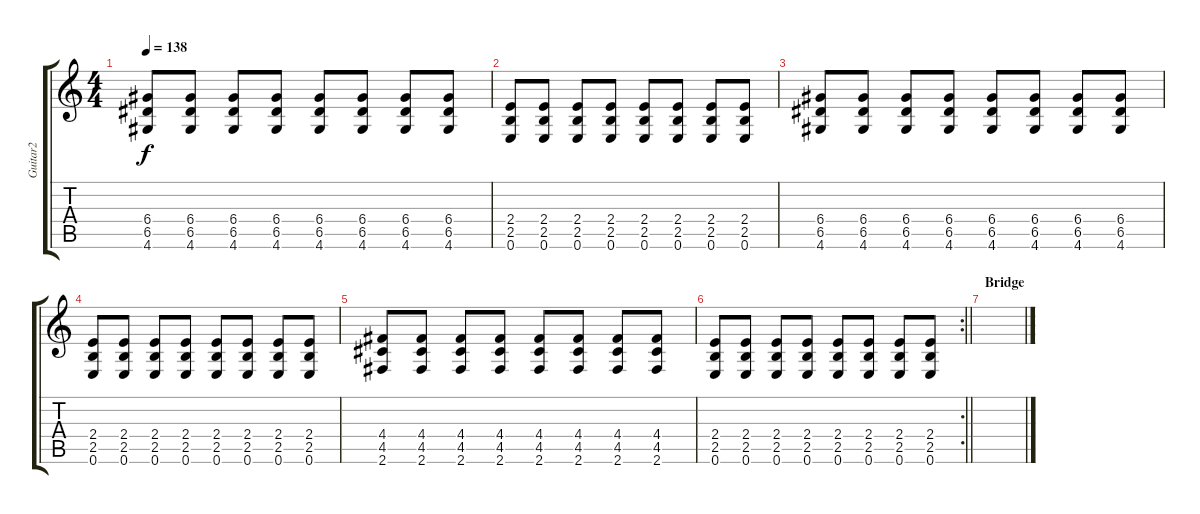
\track ("Guitar2" "Guitar2") {instrument electricguitarclean}
\staff {score tabs}
\tuning (E4 B3 G3 D3 A2 E2) {hide}
\ts (4 4)
\tempo 138
\clef g2
\ks c
(6.4 6.5 4.6).8{dy f} (6.4 6.5 4.6).8 (6.4 6.5 4.6).8 (6.4 6.5 4.6).8 (6.4 6.5 4.6).8 (6.4 6.5 4.6).8 (6.4 6.5 4.6).8 (6.4 6.5 4.6).8 |
(2.4 2.5 0.6).8 (2.4 2.5 0.6).8 (2.4 2.5 0.6).8 (2.4 2.5 0.6).8 (2.4 2.5 0.6).8 (2.4 2.5 0.6).8 (2.4 2.5 0.6).8 (2.4 2.5 0.6).8 |
(6.4 6.5 4.6).8 (6.4 6.5 4.6).8 (6.4 6.5 4.6).8 (6.4 6.5 4.6).8 (6.4 6.5 4.6).8 (6.4 6.5 4.6).8 (6.4 6.5 4.6).8 (6.4 6.5 4.6).8 |
(2.4 2.5 0.6).8 (2.4 2.5 0.6).8 (2.4 2.5 0.6).8 (2.4 2.5 0.6).8 (2.4 2.5 0.6).8 (2.4 2.5 0.6).8 (2.4 2.5 0.6).8 (2.4 2.5 0.6).8 |
(4.4 4.5 2.6).8 (4.4 4.5 2.6).8 (4.4 4.5 2.6).8 (4.4 4.5 2.6).8 (4.4 4.5 2.6).8 (4.4 4.5 2.6).8 (4.4 4.5 2.6).8 (4.4 4.5 2.6).8 |
\rc 2
\barLineRight lightlight
(2.4 2.5 0.6).8 (2.4 2.5 0.6).8 (2.4 2.5 0.6).8 (2.4 2.5 0.6).8 (2.4 2.5 0.6).8 (2.4 2.5 0.6).8 (2.4 2.5 0.6).8 (2.4 2.5 0.6).8 |
\section ("" "Bridge")
